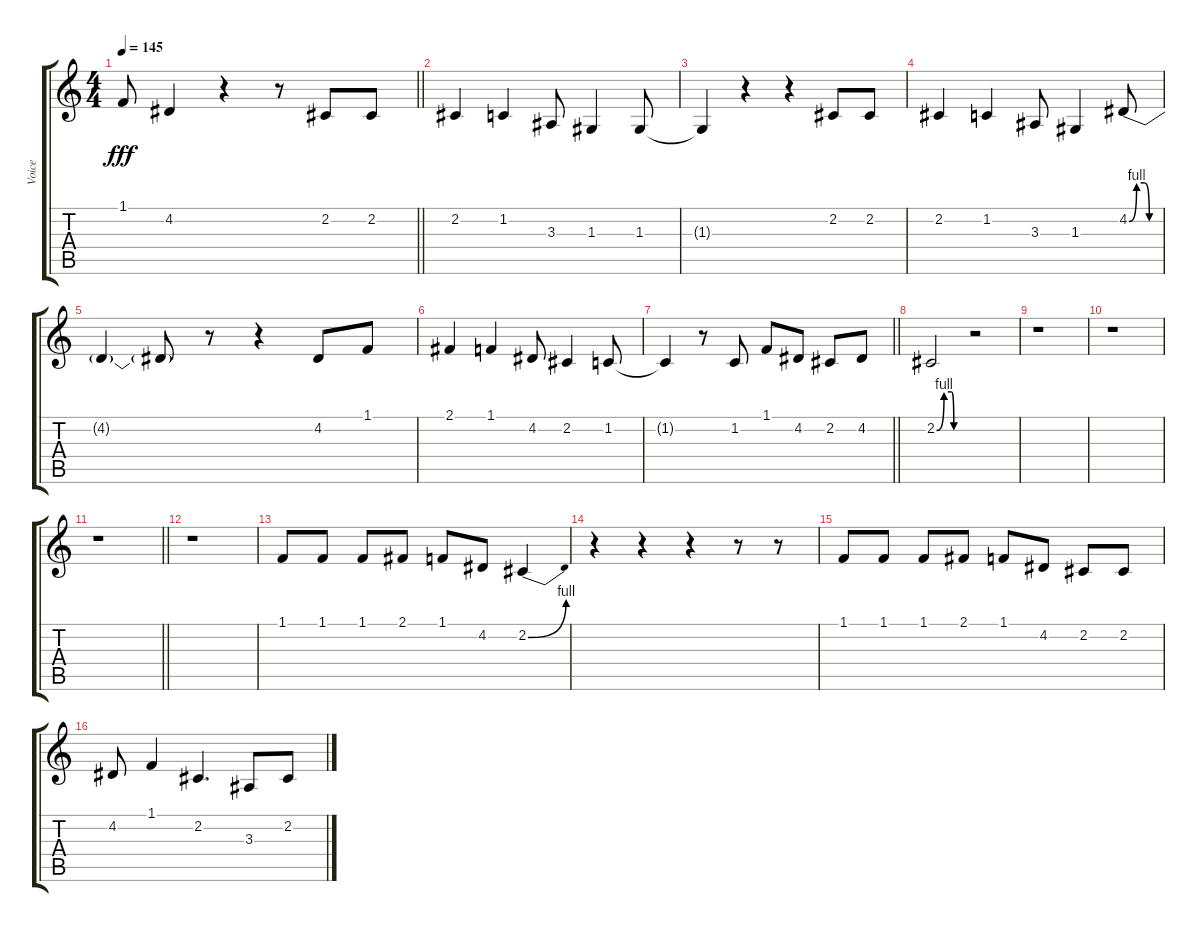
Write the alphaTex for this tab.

\track ("Voice" "Voice") {instrument drawbarorgan}
\staff {score tabs}
\tuning (E4 B3 G3 D3 A2 E2) {hide}
\ts (4 4)
\tempo 145
\clef g2
\barLineRight lightlight
\ks c
1.1{t}.8{dy fff} 4.2.4 r.4 r.8 2.2.8 2.2.8 |
2.2.4 1.2.4 3.3.8 1.3.4 1.3.8 |
1.3{t}.4 r.4 r.4 2.2.8 2.2.8 |
2.2.4 1.2.4 3.3.8 1.3.4 4.2{be (custom 0 0 15 4 30 4 40 0 51 0 60 0)}.8 |
4.2{t}.4 4.2{t}.8 r.8 r.4 4.2.8 1.1.8 |
2.1.4 1.1.4 4.2.8 2.2.4 1.2.8 |
\barLineRight lightlight
1.2{t}.4 r.8 1.2.8 1.1.8 4.2.8 2.2.8 4.2.8 |
2.2{be (custom 0 0 15 4 30 4 35 0 45 0 60 0)}.2 r.2 |
r.1 |
r.1 |
\barLineRight lightlight
r.1 |
r.1 |
1.1.8 1.1.8 1.1.8 2.1.8 1.1.8 4.2.8 2.2{be (bend 0 0 60 4)}.4 |
r.4 r.4 r.4 r.8 r.8 |
1.1.8 1.1.8 1.1.8 2.1.8 1.1.8 4.2.8 2.2.8 2.2.8 |
4.2.8 1.1.4 2.2.4{d} 3.3.8 2.2.8
